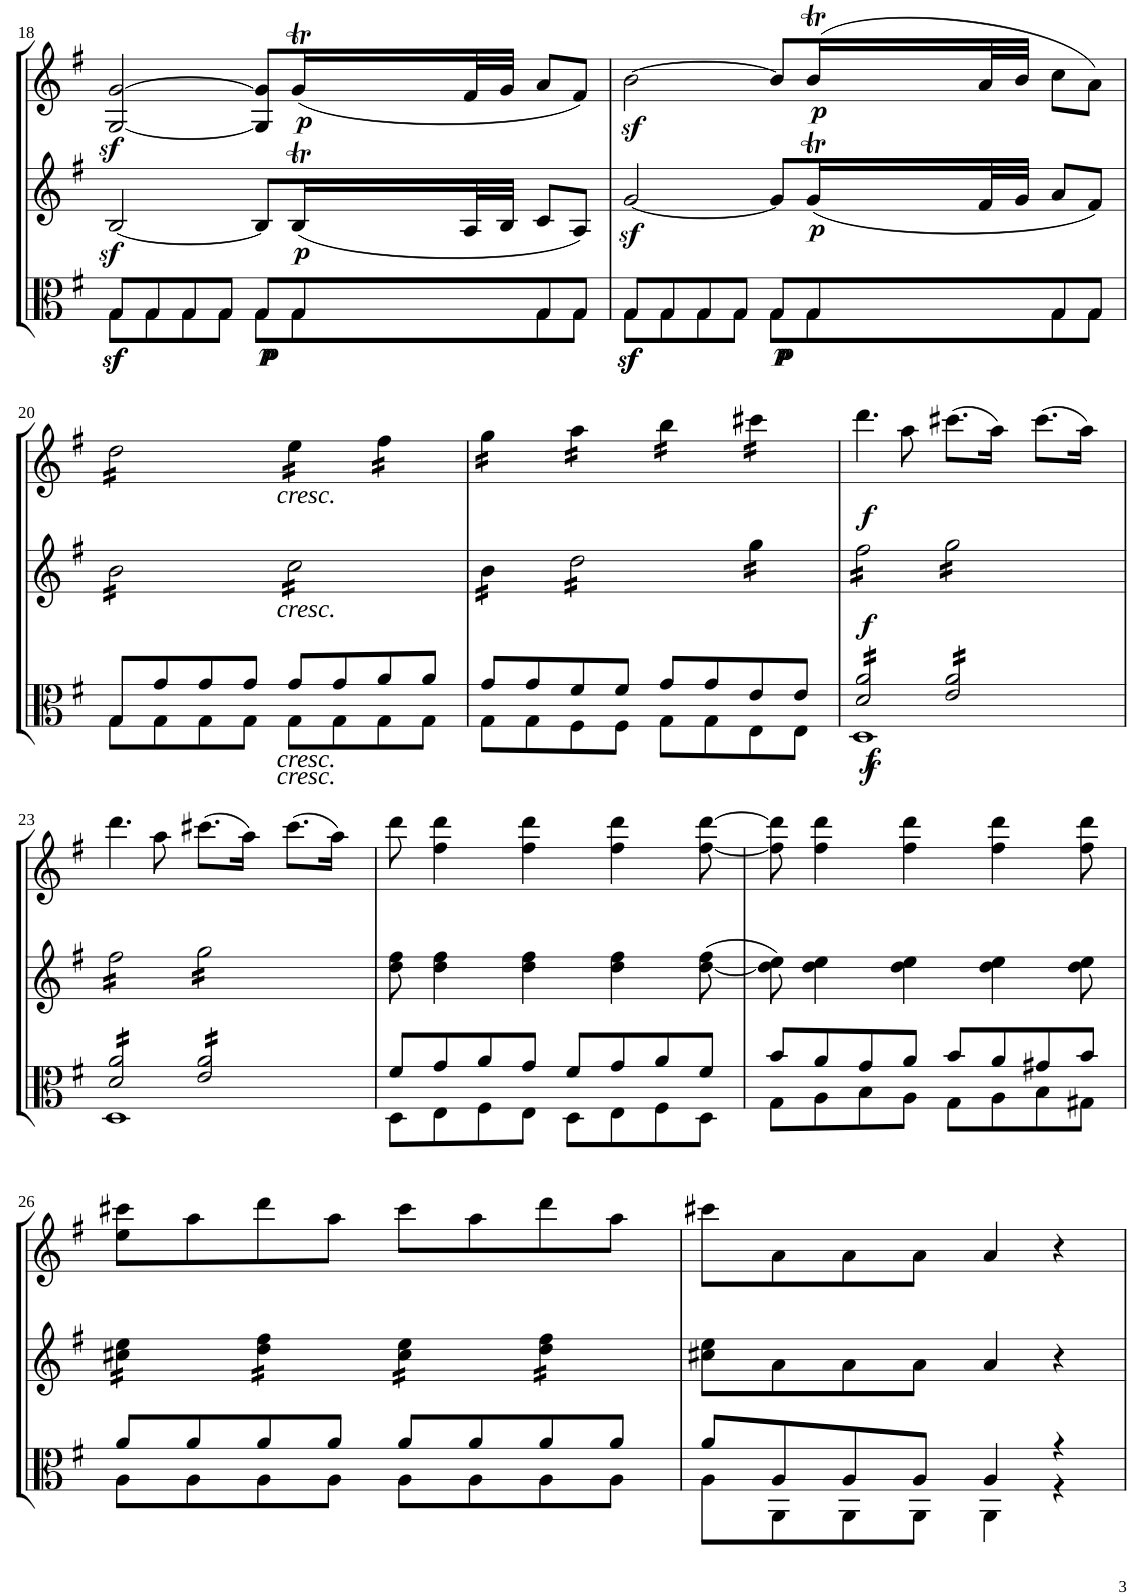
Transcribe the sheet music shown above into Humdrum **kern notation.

**kern	**dynam	**kern	**dynam	**kern	**dynam
*part3	*part3	*part2	*part2	*part1	*part1
*staff3	*staff3	*staff2	*staff2	*staff1	*staff1
*I"Viola/Violoncello	*	*I"Violino II	*	*I"Violino I	*
!!LO:PB:g=z
*clefC3	*	*clefG2	*	*clefG2	*
*k[f#]	*	*k[f#]	*	*k[f#]	*
*M4/4	*	*M4/4	*	*M4/4	*
*met(c)	*	*met(c)	*	*met(c)	*
=18	=18	=18	=18	=18	=18
*^	*	*^	*	*^	*
!	!	!LO:DY:b	!	!	!	!	!	!
!	!	!LO:DY:n=1:b	!	!	!LO:DY:b	!	!	!LO:DY:b
8G/L	8G\L	sf sf	[2B/	8ryy	sf	[2G/ [2g/	8ryy	sf
*	*	*	*v	*v	*	*	*	*
*	*	*	*	*	*v	*v	*
8G/	8G\	.	.	.	.	.
8G/	8G\	.	.	.	.	.
8G/J	8G\J	.	.	.	.	.
!	!	!LO:DY:n=2:b	!	!	!	!
!	!	!LO:DY:n=3:b	!	!	!	!
8G/L	8G\L	p p	8B/L]	.	8G/] 8g/]L	.
*	*	*	*^	*	*^	*
*	*	*	*	*Xtuplet	*	*	*Xtuplet	*
!	!	!	!	!	!LO:DY:b	!	!	!LO:DY:b
8G/	8G\	.	(16Bt/L	48ryy	p	(16gT/L	48ryy	p
.	.	.	.	48c!	.	.	48a!	.
.	.	.	.	48B!	.	.	48g!	.
.	.	.	32A/L	4ryy	.	32f#/L	4ryy	.
.	.	.	32B/JJJ	.	.	32g/JJJ	.	.
8G/	8G\	.	8c/L	.	.	8a/L	.	.
8G/J	8G\J	.	8A/J)	.	.	8f#/J)	.	.
.	.	.	.	16ryy	.	.	16ryy	.
=19	=19	=19	=19	=19	=19	=19	=19	=19
!	!	!LO:DY:b	!	!	!	!	!	!
!	!	!LO:DY:n=1:b	!	!	!LO:DY:b	!	!	!LO:DY:b
8G/L	8G\L	sf sf	[2g/	8ryy	sf	[2b\	8ryy	sf
*	*	*	*v	*v	*	*	*	*
*	*	*	*	*	*v	*v	*
8G/	8G\	.	.	.	.	.
8G/	8G\	.	.	.	.	.
8G/J	8G\J	.	.	.	.	.
!	!	!LO:DY:n=2:b	!	!	!	!
!	!	!LO:DY:n=3:b	!	!	!	!
8G/L	8G\L	p p	8g/L]	.	8b/L]	.
*	*	*	*^	*	*^	*
!	!	!	!	!	!LO:DY:b	!	!	!LO:DY:b
8G/	8G\	.	(16gT/L	48ryy	p	(16bt/L	48ryy	p
.	.	.	.	48a!	.	.	48cc!	.
.	.	.	.	48g!	.	.	48b!	.
.	.	.	32f#/L	4ryy	.	32a/L	4ryy	.
.	.	.	32g/JJJ	.	.	32b/JJJ	.	.
8G/	8G\	.	8a/L	.	.	8cc\L	.	.
8G/J	8G\J	.	8f#/J)	.	.	8a\J)	.	.
.	.	.	.	16ryy	.	.	16ryy	.
*	*	*	*v	*v	*	*	*	*
*	*	*	*	*	*v	*v	*
!!LO:LB:g=z
=20	=20	=20	=20	=20	=20	=20
*	*	*	*tremolo	*	*	*
*	*	*	*	*	*tremolo	*
8G/L	8G\L	.	16b\LL	.	16dd\LL	.
.	.	.	16b\	.	16dd\	.
8g/	8G\	.	16b\	.	16dd\	.
.	.	.	16b\	.	16dd\	.
8g/	8G\	.	16b\	.	16dd\	.
.	.	.	16b\	.	16dd\	.
8g/J	8G\J	.	16b\	.	16dd\	.
.	.	.	16b\JJ	.	16dd\JJ	.
!	!	!	!	!	!LO:TX:b:i:t=cresc.	!
!	!	!	!LO:TX:b:i:t=cresc.	!	!	!
!LO:TX:b:i:t=cresc.	!	!	!	!	!	!
!LO:TX:b:i:t=cresc.	!	!	!	!	!	!
8g/L	8G\L	.	16cc\LL	.	16ee\LL	.
.	.	.	16cc\	.	16ee\	.
8g/	8G\	.	16cc\	.	16ee\	.
.	.	.	16cc\	.	16ee\JJ	.
8a/	8G\	.	16cc\	.	16ff#\LL	.
.	.	.	16cc\	.	16ff#\	.
8a/J	8G\J	.	16cc\	.	16ff#\	.
.	.	.	16cc\JJ	.	16ff#\JJ	.
=21	=21	=21	=21	=21	=21	=21
8g/L	8G\L	.	16b\LL	.	16gg\LL	.
.	.	.	16b\	.	16gg\	.
8g/	8G\	.	16b\	.	16gg\	.
.	.	.	16b\JJ	.	16gg\JJ	.
8f#/	8F#\	.	16dd\LL	.	16aa\LL	.
.	.	.	16dd\	.	16aa\	.
8f#/J	8F#\J	.	16dd\	.	16aa\	.
.	.	.	16dd\	.	16aa\JJ	.
8g/L	8G\L	.	16dd\	.	16bb\LL	.
.	.	.	16dd\	.	16bb\	.
8g/	8G\	.	16dd\	.	16bb\	.
.	.	.	16dd\JJ	.	16bb\JJ	.
8e/	8E\	.	16gg\LL	.	16ccc#X\LL	.
.	.	.	16gg\	.	16ccc#X\	.
8e/J	8E\J	.	16gg\	.	16ccc#X\	.
.	.	.	16gg\JJ	.	16ccc#X\JJ	.
*	*	*	*	*	*Xtremolo	*
=22	=22	=22	=22	=22	=22	=22
!	!	!LO:DY:b	!	!	!	!
!	!	!LO:DY:n=1:b	!	!LO:DY:b	!	!LO:DY:b
*tremolo	*	*	*	*	*	*
16d/ 16a/LL	1D	f f	16ff#\LL	f	4.ddd\	f
16d/ 16a/	.	.	16ff#\	.	.	.
16d/ 16a/	.	.	16ff#\	.	.	.
16d/ 16a/	.	.	16ff#\	.	.	.
16d/ 16a/	.	.	16ff#\	.	.	.
16d/ 16a/	.	.	16ff#\	.	.	.
16d/ 16a/	.	.	16ff#\	.	8aa\	.
16d/ 16a/JJ	.	.	16ff#\JJ	.	.	.
16e/ 16a/LL	.	.	16gg\LL	.	(8.ccc#X\L	.
16e/ 16a/	.	.	16gg\	.	.	.
16e/ 16a/	.	.	16gg\	.	.	.
16e/ 16a/	.	.	16gg\	.	16aa\Jk)	.
16e/ 16a/	.	.	16gg\	.	(8.ccc#\L	.
16e/ 16a/	.	.	16gg\	.	.	.
16e/ 16a/	.	.	16gg\	.	.	.
16e/ 16a/JJ	.	.	16gg\JJ	.	16aa\Jk)	.
!!LO:LB:g=z
=23	=23	=23	=23	=23	=23	=23
16d/ 16a/LL	1D	.	16ff#\LL	.	4.ddd\	.
16d/ 16a/	.	.	16ff#\	.	.	.
16d/ 16a/	.	.	16ff#\	.	.	.
16d/ 16a/	.	.	16ff#\	.	.	.
16d/ 16a/	.	.	16ff#\	.	.	.
16d/ 16a/	.	.	16ff#\	.	.	.
16d/ 16a/	.	.	16ff#\	.	8aa\	.
16d/ 16a/JJ	.	.	16ff#\JJ	.	.	.
16e/ 16a/LL	.	.	16gg\LL	.	(8.ccc#X\L	.
16e/ 16a/	.	.	16gg\	.	.	.
16e/ 16a/	.	.	16gg\	.	.	.
16e/ 16a/	.	.	16gg\	.	16aa\Jk)	.
16e/ 16a/	.	.	16gg\	.	(8.ccc#\L	.
16e/ 16a/	.	.	16gg\	.	.	.
16e/ 16a/	.	.	16gg\	.	.	.
16e/ 16a/JJ	.	.	16gg\JJ	.	16aa\Jk)	.
*	*	*	*Xtremolo	*	*	*
*Xtremolo	*	*	*	*	*	*
=24	=24	=24	=24	=24	=24	=24
8f#/L	8D\L	.	8dd\ 8ff#\	.	8ddd\	.
8g/	8E\	.	4dd\ 4ff#\	.	4ff#\ 4ddd\	.
8a/	8F#\	.	.	.	.	.
8g/J	8E\J	.	4dd\ 4ff#\	.	4ff#\ 4ddd\	.
8f#/L	8D\L	.	.	.	.	.
8g/	8E\	.	4dd\ 4ff#\	.	4ff#\ 4ddd\	.
8a/	8F#\	.	.	.	.	.
8f#/J	8D\J	.	([8dd\ 8ff#\	.	[8ff#\ [8ddd\	.
=25	=25	=25	=25	=25	=25	=25
8b/L	8G\L	.	8dd\] 8ee\)	.	8ff#\] 8ddd\]	.
8a/	8A\	.	4dd\ 4ee\	.	4ff#\ 4ddd\	.
8g/	8B\	.	.	.	.	.
8a/J	8A\J	.	4dd\ 4ee\	.	4ff#\ 4ddd\	.
8b/L	8G\L	.	.	.	.	.
8a/	8A\	.	4dd\ 4ee\	.	4ff#\ 4ddd\	.
8g#X/	8B\	.	.	.	.	.
8b/J	8G#X\J	.	8dd\ 8ee\	.	8ff#\ 8ddd\	.
!!LO:LB:g=z
=26	=26	=26	=26	=26	=26	=26
*	*	*	*tremolo	*	*	*
8a/L	8A\L	.	16cc#X\ 16ee\LL	.	8ee\ 8ccc#X\L	.
.	.	.	16cc#X\ 16ee\	.	.	.
8a/	8A\	.	16cc#X\ 16ee\	.	8aa\	.
.	.	.	16cc#X\ 16ee\JJ	.	.	.
8a/	8A\	.	16dd\ 16ff#\LL	.	8ddd\	.
.	.	.	16dd\ 16ff#\	.	.	.
8a/J	8A\J	.	16dd\ 16ff#\	.	8aa\J	.
.	.	.	16dd\ 16ff#\JJ	.	.	.
8a/L	8A\L	.	16cc#\ 16ee\LL	.	8ccc#\L	.
.	.	.	16cc#\ 16ee\	.	.	.
8a/	8A\	.	16cc#\ 16ee\	.	8aa\	.
.	.	.	16cc#\ 16ee\JJ	.	.	.
8a/	8A\	.	16dd\ 16ff#\LL	.	8ddd\	.
.	.	.	16dd\ 16ff#\	.	.	.
8a/J	8A\J	.	16dd\ 16ff#\	.	8aa\J	.
.	.	.	16dd\ 16ff#\JJ	.	.	.
*	*	*	*Xtremolo	*	*	*
=27	=27	=27	=27	=27	=27	=27
8a/L	8A\L	.	8cc#X\ 8ee\L	.	8ccc#X\L	.
8A/	8AA\	.	8a\	.	8a\	.
8A/	8AA\	.	8a\	.	8a\	.
8A/J	8AA\J	.	8a\J	.	8a\J	.
4A/	4AA\	.	4a/	.	4a/	.
4r	4r	.	4r	.	4r	.
*v	*v	*	*	*	*	*
=	=	=	=	=	=
*-	*-	*-	*-	*-	*-
